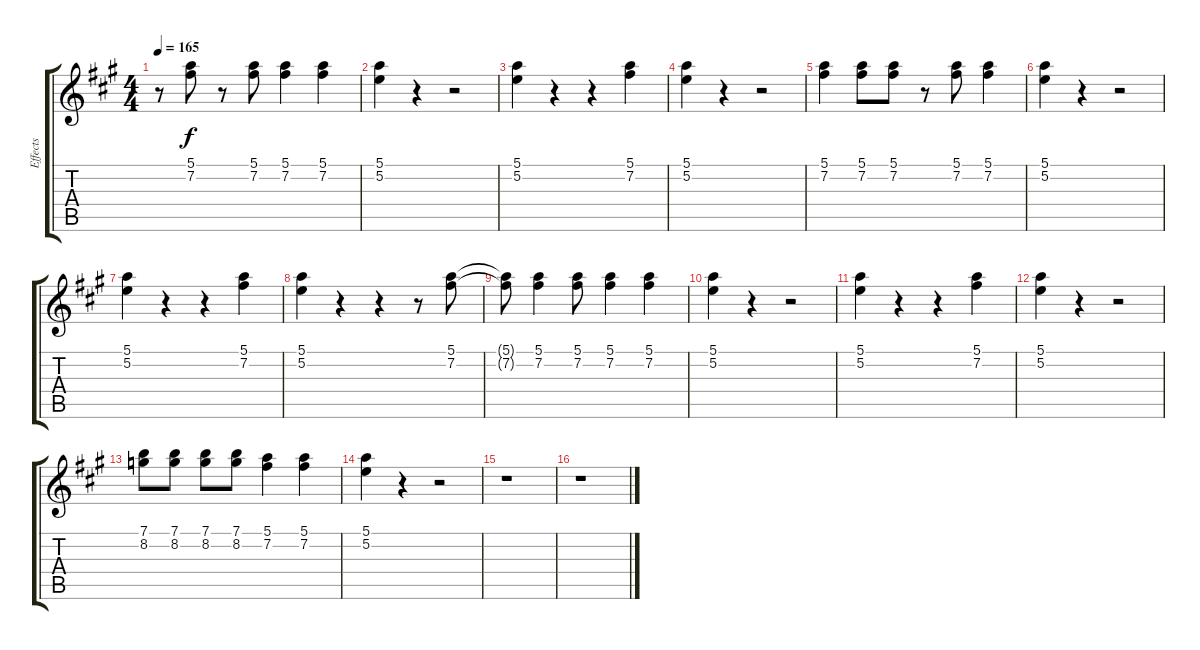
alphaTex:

\track ("Effects" "Effects") {instrument electricguitarmuted}
\staff {score tabs}
\tuning (E4 B3 G3 D3 A2 E2) {hide}
\ts (4 4)
\tempo 165
\clef g2
\ks a
r.8{dy f} (5.1 7.2).8 r.8 (5.1 7.2).8 (5.1 7.2).4 (5.1 7.2).4 |
(5.1 5.2).4 r.4 r.2 |
(5.1 5.2).4 r.4 r.4 (5.1 7.2).4 |
(5.1 5.2).4 r.4 r.2 |
(5.1 7.2).4 (5.1 7.2).8 (5.1 7.2).8 r.8 (5.1 7.2).8 (5.1 7.2).4 |
(5.1 5.2).4 r.4 r.2 |
(5.1 5.2).4 r.4 r.4 (5.1 7.2).4 |
(5.1 5.2).4 r.4 r.4 r.8 (5.1 7.2).8 |
(5.1{t} 7.2{t}).8 (5.1 7.2).4 (5.1 7.2).8 (5.1 7.2).4 (5.1 7.2).4 |
(5.1 5.2).4 r.4 r.2 |
(5.1 5.2).4 r.4 r.4 (5.1 7.2).4 |
(5.1 5.2).4 r.4 r.2 |
(7.1 8.2).8 (7.1 8.2).8 (7.1 8.2).8 (7.1 8.2).8 (5.1 7.2).4 (5.1 7.2).4 |
(5.1 5.2).4 r.4 r.2 |
r.1 |
r.1
